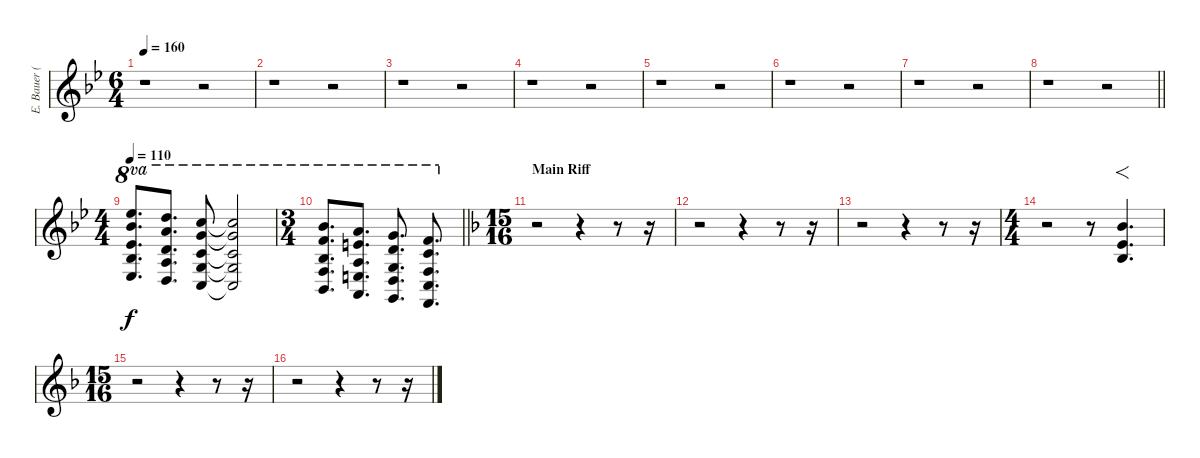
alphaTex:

\track ("E. Bauer (Keyboard)" "E. Bauer (") {instrument stringensemble1}
\staff {score}
\tuning (E4 B3 G3 D3 A2 E2) {hide}
\ts (6 4)
\tempo 160
\clef g2
\ks gminor
r.1{dy f} r.2 |
r.1 r.2 |
r.1 r.2 |
r.1 r.2 |
r.1 r.2 |
r.1 r.2 |
r.1 r.2 |
\barLineRight lightlight
r.1 r.2 |
\ts (4 4)
\tempo 110
(23.1 23.2 20.3 20.4 18.5).8{d ot 8va volume 12} (22.1 22.2 19.3 19.4 17.5).8{d ot 8va} (20.1 20.2 17.3 17.4 15.5).8{ot 8va} (20.1{t} 20.2{t} 17.3{t} 17.4{t} 15.5{t}).2{ot 8va} |
\ts (3 4)
\barLineRight lightlight
(18.1 18.2 15.3 15.4 13.5).8{d ot 8va} (17.1 17.2 14.3 14.4 12.5).8{d ot 8va} (15.1 15.2 12.3 12.4 10.5).8{d ot 8va} (13.1 13.2 10.3 10.4 8.5).8{d ot 8va} |
\ts (15 16)
\section ("" "Main Riff")
\ks dminor
r.2 r.4 r.8 r.16 |
r.2 r.4 r.8 r.16 |
r.2 r.4 r.8 r.16 |
\ts (4 4)
r.2 r.8 (11.2 9.3 8.4).4{f d} |
\ts (15 16)
r.2 r.4 r.8 r.16 |
r.2 r.4 r.8 r.16
